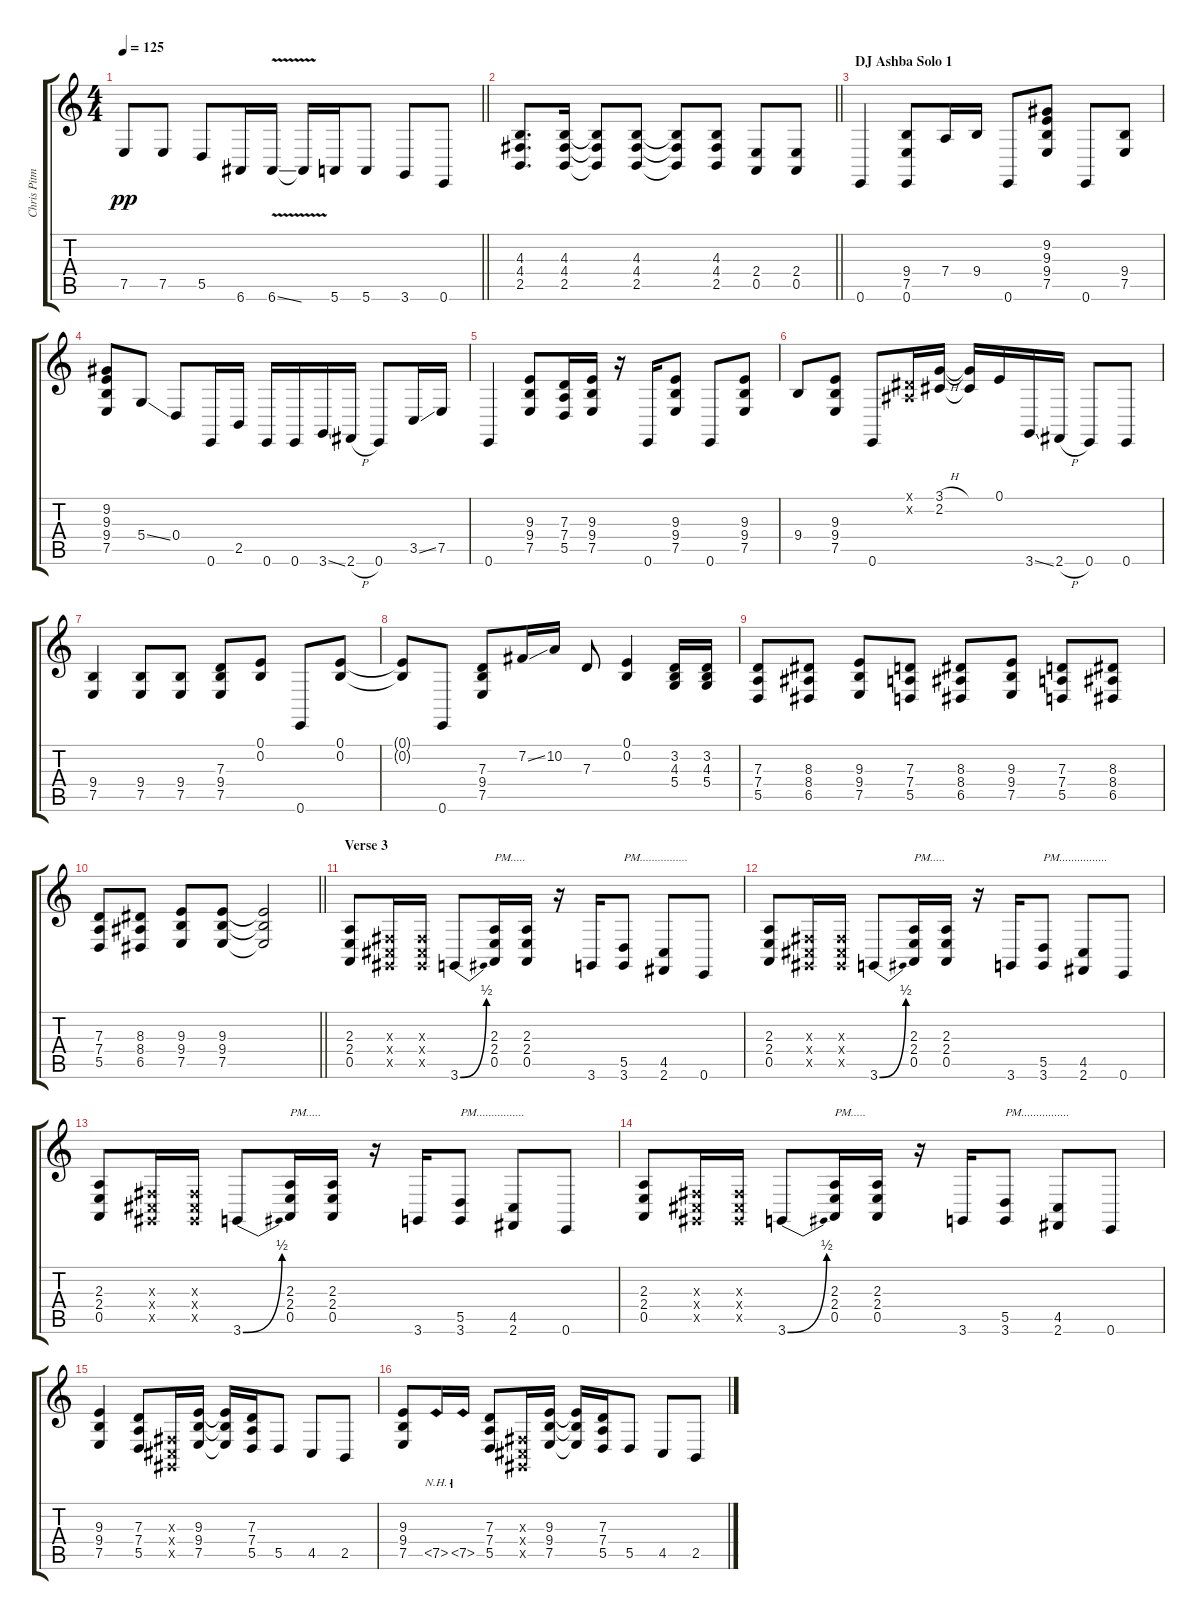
\track ("Chris Pitman" "Chris Pitm") {instrument honkytonkpiano}
\staff {score tabs}
\tuning (E4 B3 G3 D3 A2 E2) {hide}
\ts (4 4)
\tempo 125
\clef g2
\barLineRight lightlight
\ks c
7.5.8{dy pp} 7.5.8 5.5.8 6.6.16 6.6{v ss}.16 6.6{t}.16 5.6.16 5.6.8 3.6.8 0.6.8 |
\barLineRight lightlight
(4.3 4.4 2.5).8{d} (4.3 4.4 2.5).16 (4.3{t} 4.4{t} 2.5{t}).8 (4.3 4.4 2.5).8 (4.3{t} 4.4{t} 2.5{t}).8 (4.3 4.4 2.5).8 (2.4 0.5).8 (2.4 0.5).8 |
\section ("" "DJ Ashba Solo 1")
0.6.4 (9.4 7.5 0.6).8 7.4.16 9.4.16 0.6.8 (9.2 9.3 9.4 7.5).8 0.6.8 (9.4 7.5).8 |
(9.2 9.3 9.4 7.5).8 5.4{ss}.8 0.4.8 0.6.16 2.5.16 0.6.16 0.6.16 3.6{ss}.16 2.6{h}.16 0.6.8 3.5{ss}.16 7.5.16 |
0.6.4 (9.3 9.4 7.5).8 (7.3 7.4 5.5).16 (9.3 9.4 7.5).16 r.16 0.6.16 (9.3 9.4 7.5).8 0.6.8 (9.3 9.4 7.5).8 |
9.4.8 (9.3 9.4 7.5).8 0.6.8 (-1.1{x} -1.2{x}).16 (3.1{h} 2.2).16 (3.1{t} 2.2{t}).16 0.1.16 3.6{ss}.16 2.6{h}.16 0.6.8 0.6.8 |
(9.4 7.5).4 (9.4 7.5).8 (9.4 7.5).8 (7.3 9.4 7.5).8 (0.1 0.2).8 0.6.8 (0.1 0.2).8 |
(0.1{t} 0.2{t}).8 0.6.8 (7.3 9.4 7.5).8 7.2{ss}.16 10.2.16 7.3.8 (0.1 0.2).4 (3.2 4.3 5.4).16 (3.2 4.3 5.4).16 |
(7.3 7.4 5.5).8 (8.3 8.4 6.5).8 (9.3 9.4 7.5).8 (7.3 7.4 5.5).8 (8.3 8.4 6.5).8 (9.3 9.4 7.5).8 (7.3 7.4 5.5).8 (8.3 8.4 6.5).8 |
\barLineRight lightlight
(7.3 7.4 5.5).8 (8.3 8.4 6.5).8 (9.3 9.4 7.5).8 (9.3 9.4 7.5).8 (9.3{t} 9.4{t} 7.5{t}).2 |
\section ("" "Verse 3")
(2.3 2.4 0.5).8 (-1.3{x} -1.4{x} -1.5{x}).16 (-1.3{x} -1.4{x} -1.5{x}).16 3.6{be (bend 0 0 60 2)}.8 (2.3 2.4 0.5).16{txt "PM....."} (2.3 2.4 0.5).16 r.16 3.6.16 (5.5 3.6).8{txt "PM................"} (4.5 2.6).8 0.6.8 |
(2.3 2.4 0.5).8 (-1.3{x} -1.4{x} -1.5{x}).16 (-1.3{x} -1.4{x} -1.5{x}).16 3.6{be (bend 0 0 60 2)}.8 (2.3 2.4 0.5).16{txt "PM....."} (2.3 2.4 0.5).16 r.16 3.6.16 (5.5 3.6).8{txt "PM................"} (4.5 2.6).8 0.6.8 |
(2.3 2.4 0.5).8 (-1.3{x} -1.4{x} -1.5{x}).16 (-1.3{x} -1.4{x} -1.5{x}).16 3.6{be (bend 0 0 60 2)}.8 (2.3 2.4 0.5).16{txt "PM....."} (2.3 2.4 0.5).16 r.16 3.6.16 (5.5 3.6).8{txt "PM................"} (4.5 2.6).8 0.6.8 |
(2.3 2.4 0.5).8 (-1.3{x} -1.4{x} -1.5{x}).16 (-1.3{x} -1.4{x} -1.5{x}).16 3.6{be (bend 0 0 60 2)}.8 (2.3 2.4 0.5).16{txt "PM....."} (2.3 2.4 0.5).16 r.16 3.6.16 (5.5 3.6).8{txt "PM................"} (4.5 2.6).8 0.6.8 |
(9.3 9.4 7.5).4 (7.3 7.4 5.5).8 (-1.3{x} -1.4{x} -1.5{x}).16 (9.3 9.4 7.5).16 (9.3{t} 9.4{t} 7.5{t}).16 (7.3 7.4 5.5).16 5.5.8 4.5.8 2.5.8 |
(9.3 9.4 7.5).8 7.5{nh}.16 7.5{nh}.16 (7.3 7.4 5.5).8 (-1.3{x} -1.4{x} -1.5{x}).16 (9.3 9.4 7.5).16 (9.3{t} 9.4{t} 7.5{t}).16 (7.3 7.4 5.5).16 5.5.8 4.5.8 2.5{ss}.8
